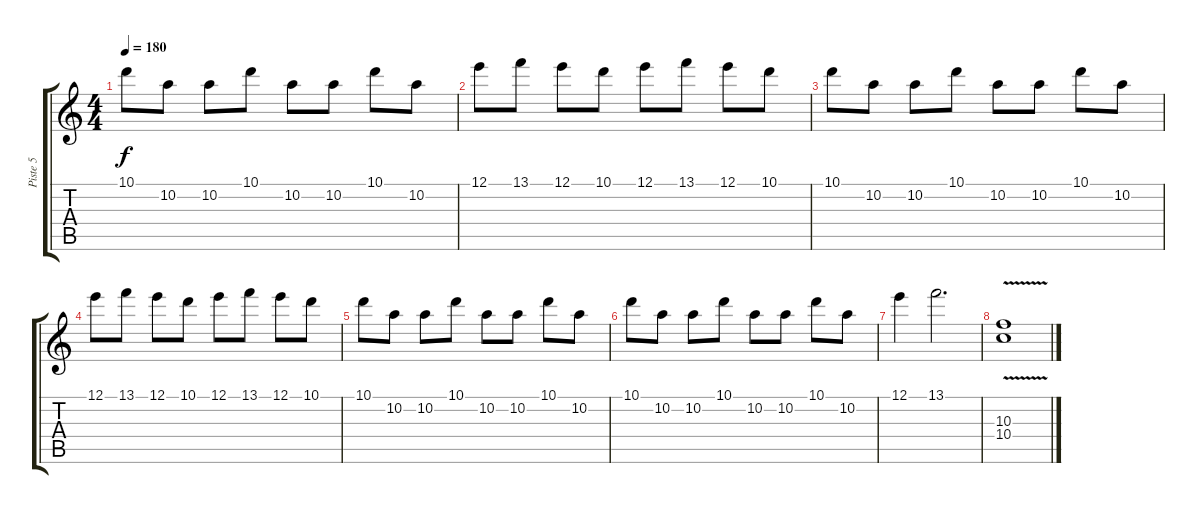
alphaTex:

\track ("Piste 5" "Piste 5") {instrument distortionguitar}
\staff {score tabs}
\tuning (E4 B3 G3 D3 A2 D2) {hide}
\ts (4 4)
\tempo 180
\clef g2
\ks c
10.1.8{dy f} 10.2.8 10.2.8 10.1.8 10.2.8 10.2.8 10.1.8 10.2.8 |
12.1.8 13.1.8 12.1.8 10.1.8 12.1.8 13.1.8 12.1.8 10.1.8 |
10.1.8 10.2.8 10.2.8 10.1.8 10.2.8 10.2.8 10.1.8 10.2.8 |
12.1.8 13.1.8 12.1.8 10.1.8 12.1.8 13.1.8 12.1.8 10.1.8 |
10.1.8 10.2.8 10.2.8 10.1.8 10.2.8 10.2.8 10.1.8 10.2.8 |
10.1.8 10.2.8 10.2.8 10.1.8 10.2.8 10.2.8 10.1.8 10.2.8 |
12.1.4 13.1.2{d} |
(10.3{v} 10.4{v}).1
